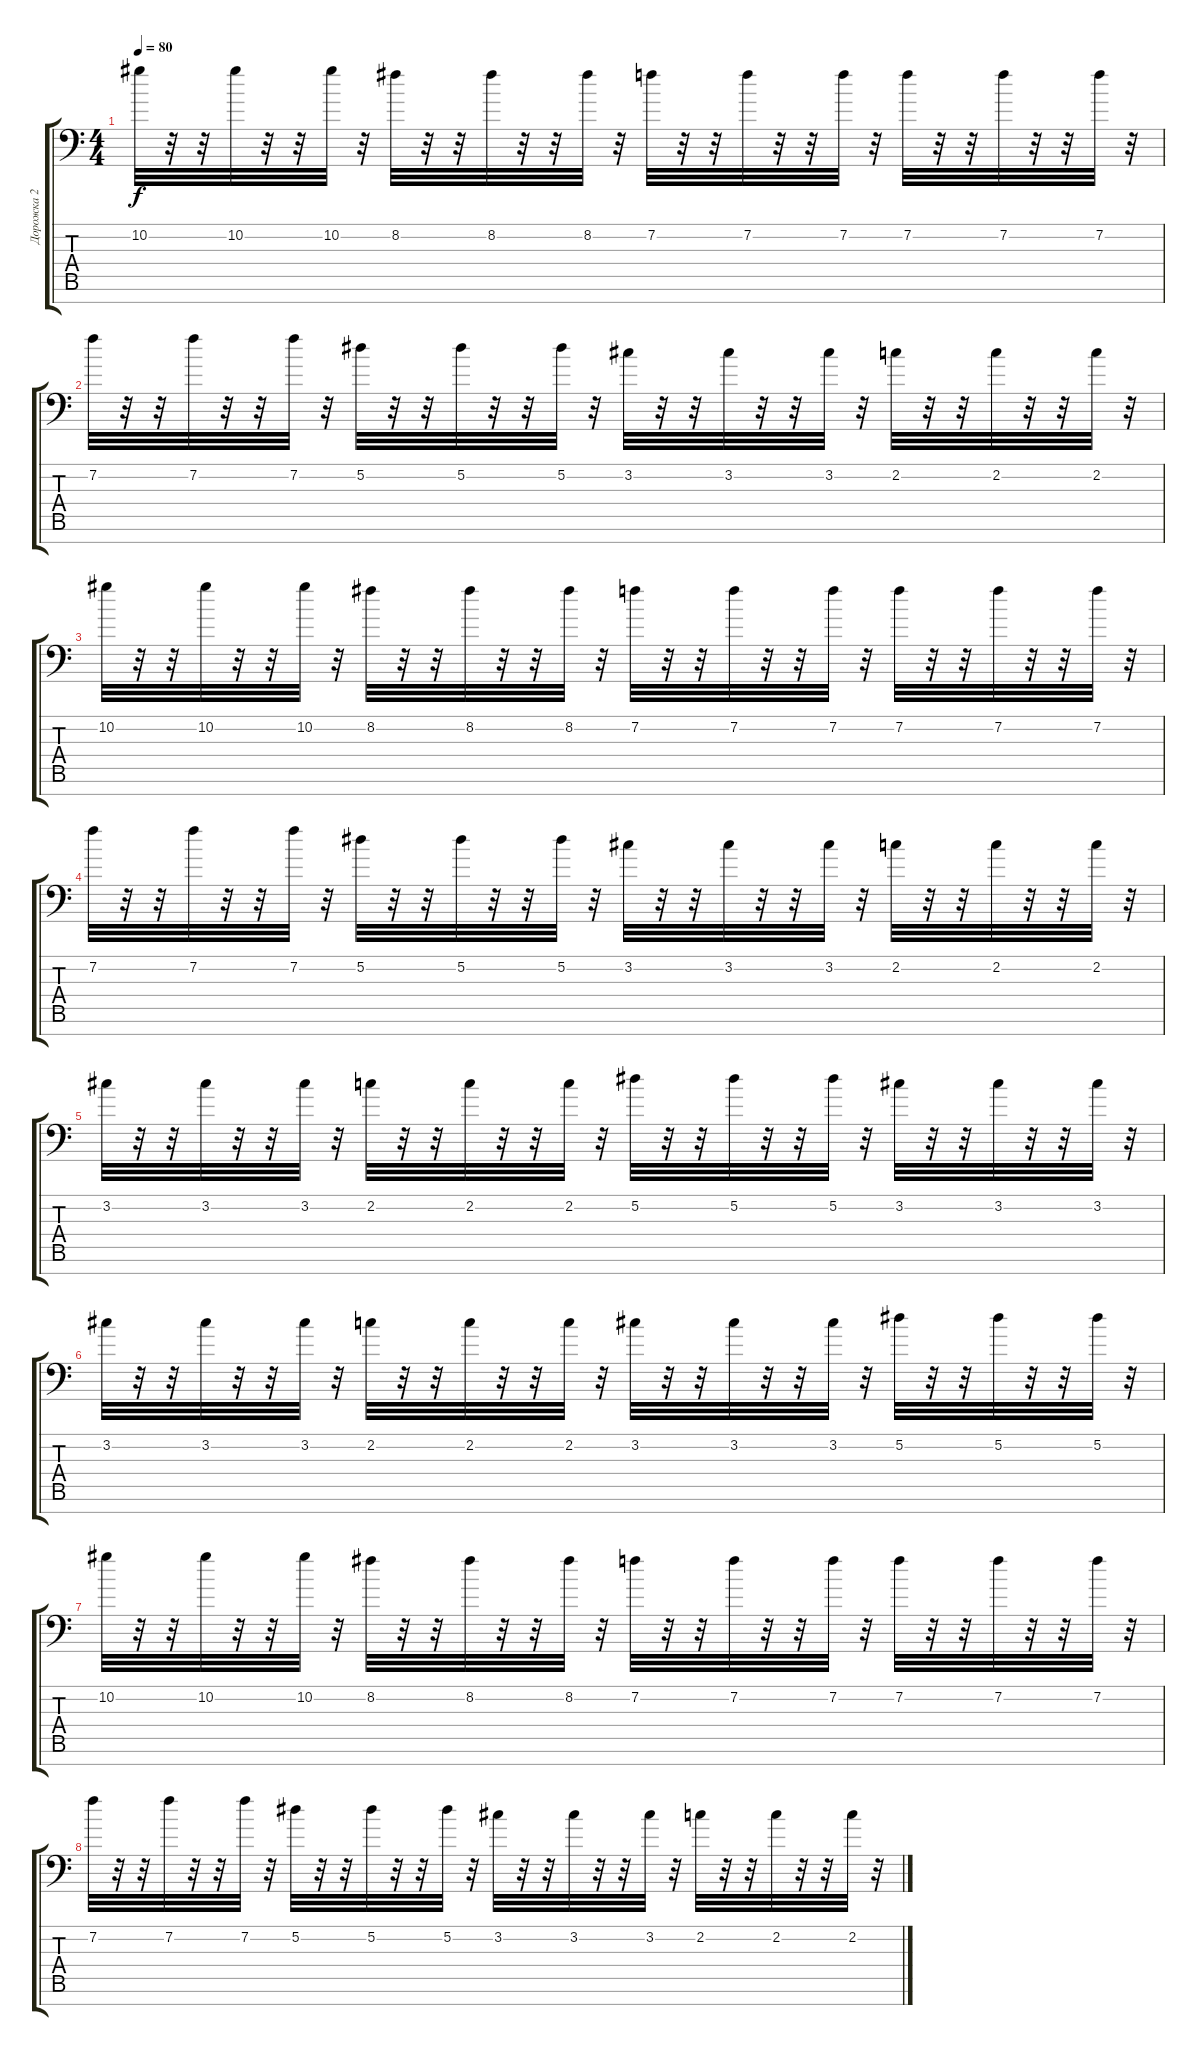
\track ("Дорожка 2" "Дорожка 2") {instrument electricguitarjazz}
\staff {score tabs}
\tuning (Eb4 Bb3 Gb3 Db3 Ab2 Eb2 Bb1) {hide}
\ts (4 4)
\tempo 80
\clef f4
\ks c
10.2.32{dy f instrument electricguitarjazz} r.32 r.32 10.2.32 r.32 r.32 10.2.32 r.32 8.2.32 r.32 r.32 8.2.32 r.32 r.32 8.2.32 r.32 7.2.32 r.32 r.32 7.2.32 r.32 r.32 7.2.32 r.32 7.2.32 r.32 r.32 7.2.32 r.32 r.32 7.2.32 r.32 |
7.2.32 r.32 r.32 7.2.32 r.32 r.32 7.2.32 r.32 5.2.32 r.32 r.32 5.2.32 r.32 r.32 5.2.32 r.32 3.2.32 r.32 r.32 3.2.32 r.32 r.32 3.2.32 r.32 2.2.32 r.32 r.32 2.2.32 r.32 r.32 2.2.32 r.32 |
10.2.32 r.32 r.32 10.2.32 r.32 r.32 10.2.32 r.32 8.2.32 r.32 r.32 8.2.32 r.32 r.32 8.2.32 r.32 7.2.32 r.32 r.32 7.2.32 r.32 r.32 7.2.32 r.32 7.2.32 r.32 r.32 7.2.32 r.32 r.32 7.2.32 r.32 |
7.2.32 r.32 r.32 7.2.32 r.32 r.32 7.2.32 r.32 5.2.32 r.32 r.32 5.2.32 r.32 r.32 5.2.32 r.32 3.2.32 r.32 r.32 3.2.32 r.32 r.32 3.2.32 r.32 2.2.32 r.32 r.32 2.2.32 r.32 r.32 2.2.32 r.32 |
3.2.32 r.32 r.32 3.2.32 r.32 r.32 3.2.32 r.32 2.2.32 r.32 r.32 2.2.32 r.32 r.32 2.2.32 r.32 5.2.32 r.32 r.32 5.2.32 r.32 r.32 5.2.32 r.32 3.2.32 r.32 r.32 3.2.32 r.32 r.32 3.2.32 r.32 |
3.2.32 r.32 r.32 3.2.32 r.32 r.32 3.2.32 r.32 2.2.32 r.32 r.32 2.2.32 r.32 r.32 2.2.32 r.32 3.2.32 r.32 r.32 3.2.32 r.32 r.32 3.2.32 r.32 5.2.32 r.32 r.32 5.2.32 r.32 r.32 5.2.32 r.32 |
10.2.32 r.32 r.32 10.2.32 r.32 r.32 10.2.32 r.32 8.2.32 r.32 r.32 8.2.32 r.32 r.32 8.2.32 r.32 7.2.32 r.32 r.32 7.2.32 r.32 r.32 7.2.32 r.32 7.2.32 r.32 r.32 7.2.32 r.32 r.32 7.2.32 r.32 |
7.2.32 r.32 r.32 7.2.32 r.32 r.32 7.2.32 r.32 5.2.32 r.32 r.32 5.2.32 r.32 r.32 5.2.32 r.32 3.2.32 r.32 r.32 3.2.32 r.32 r.32 3.2.32 r.32 2.2.32 r.32 r.32 2.2.32 r.32 r.32 2.2.32 r.32
